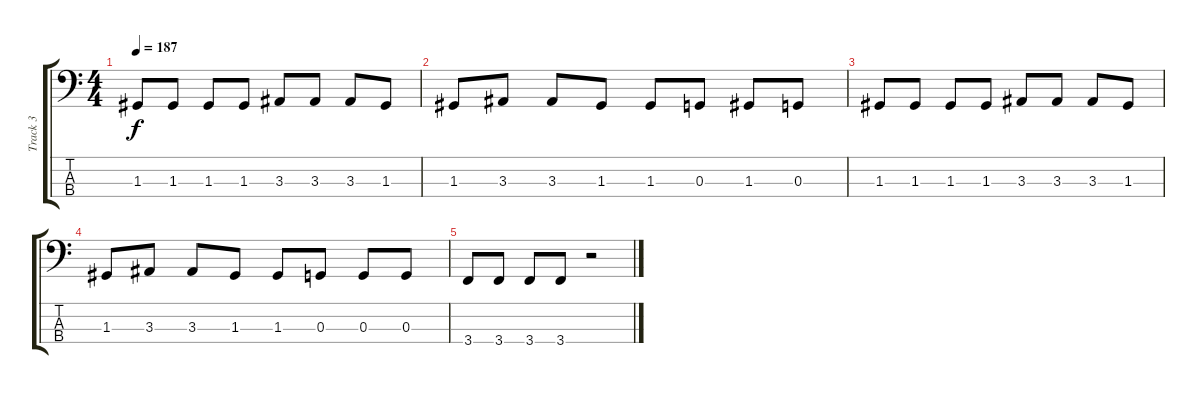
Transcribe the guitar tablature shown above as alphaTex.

\track ("Track 3" "Track 3") {instrument electricbassfinger}
\staff {score tabs}
\tuning (F2 C2 G1 D1) {hide}
\ts (4 4)
\tempo 187
\clef f4
\ks c
1.3.8{dy f} 1.3.8 1.3.8 1.3.8 3.3.8 3.3.8 3.3.8 1.3.8 |
1.3.8 3.3.8 3.3.8 1.3.8 1.3.8 0.3.8 1.3.8 0.3.8 |
1.3.8 1.3.8 1.3.8 1.3.8 3.3.8 3.3.8 3.3.8 1.3.8 |
1.3.8 3.3.8 3.3.8 1.3.8 1.3.8 0.3.8 0.3.8 0.3.8 |
3.4.8 3.4.8 3.4.8 3.4.8 r.2
